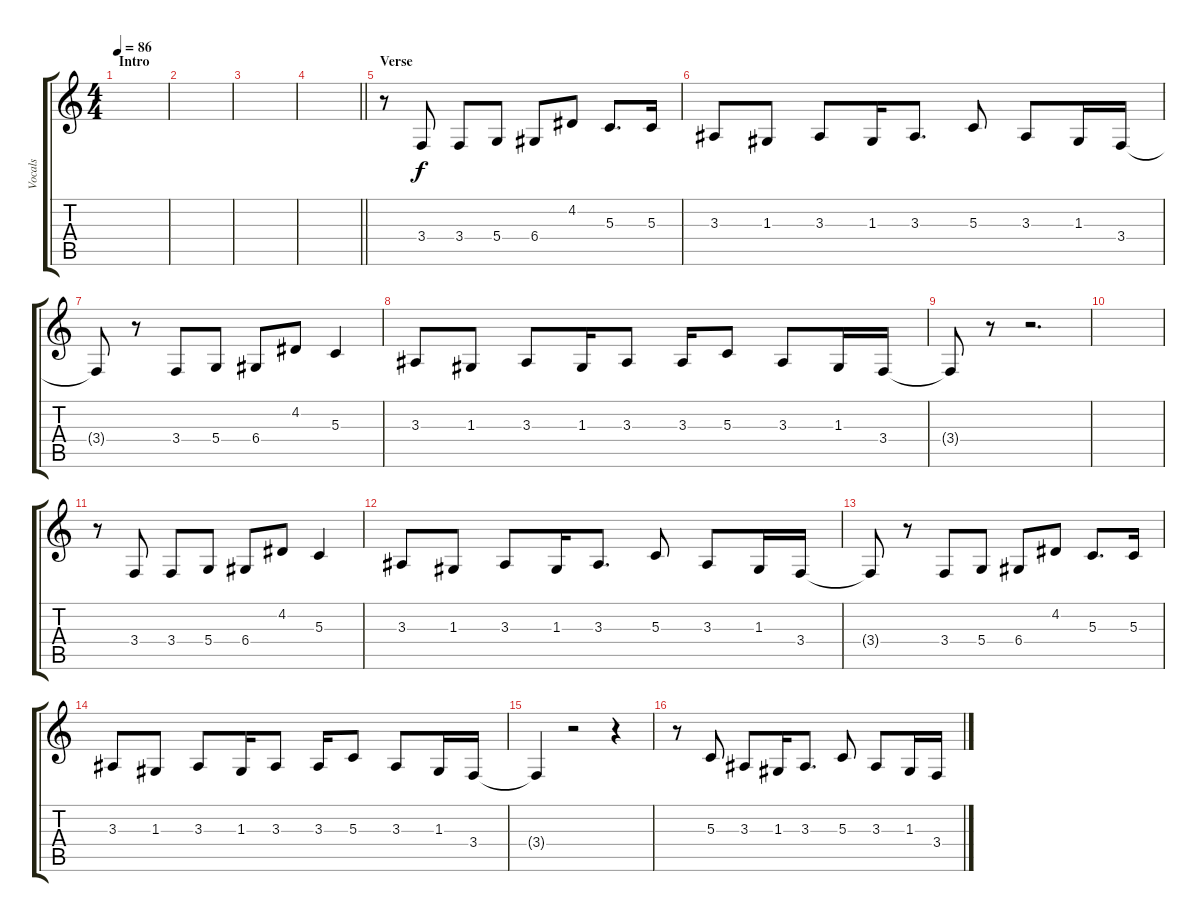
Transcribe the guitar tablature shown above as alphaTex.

\track ("Vocals" "Vocals") {instrument altosax}
\staff {score tabs}
\tuning (E4 B3 G3 D3 A2 E2) {hide}
\ts (4 4)
\section ("" "Intro")
\tempo 86
\clef g2
\ks c
|
|
|
\barLineRight lightlight
|
\section ("" "Verse")
r.8 3.4.8 3.4.8 5.4.8 6.4.8 4.2.8 5.3.8{d} 5.3.16 |
3.3.8 1.3.8 3.3.8 1.3.16 3.3.8{d} 5.3.8 3.3.8 1.3.16 3.4.16 |
3.4{t}.8 r.8 3.4.8 5.4.8 6.4.8 4.2.8 5.3.4 |
3.3.8 1.3.8 3.3.8 1.3.16 3.3.8 3.3.16 5.3.8 3.3.8 1.3.16 3.4.16 |
3.4{t}.8 r.8 r.2{d} |
|
r.8 3.4.8 3.4.8 5.4.8 6.4.8 4.2.8 5.3.4 |
3.3.8 1.3.8 3.3.8 1.3.16 3.3.8{d} 5.3.8 3.3.8 1.3.16 3.4.16 |
3.4{t}.8 r.8 3.4.8 5.4.8 6.4.8 4.2.8 5.3.8{d} 5.3.16 |
3.3.8 1.3.8 3.3.8 1.3.16 3.3.8 3.3.16 5.3.8 3.3.8 1.3.16 3.4.16 |
3.4{t}.4 r.2 r.4 |
r.8 5.3.8 3.3.8 1.3.16 3.3.8{d} 5.3.8 3.3.8 1.3.16 3.4.16
